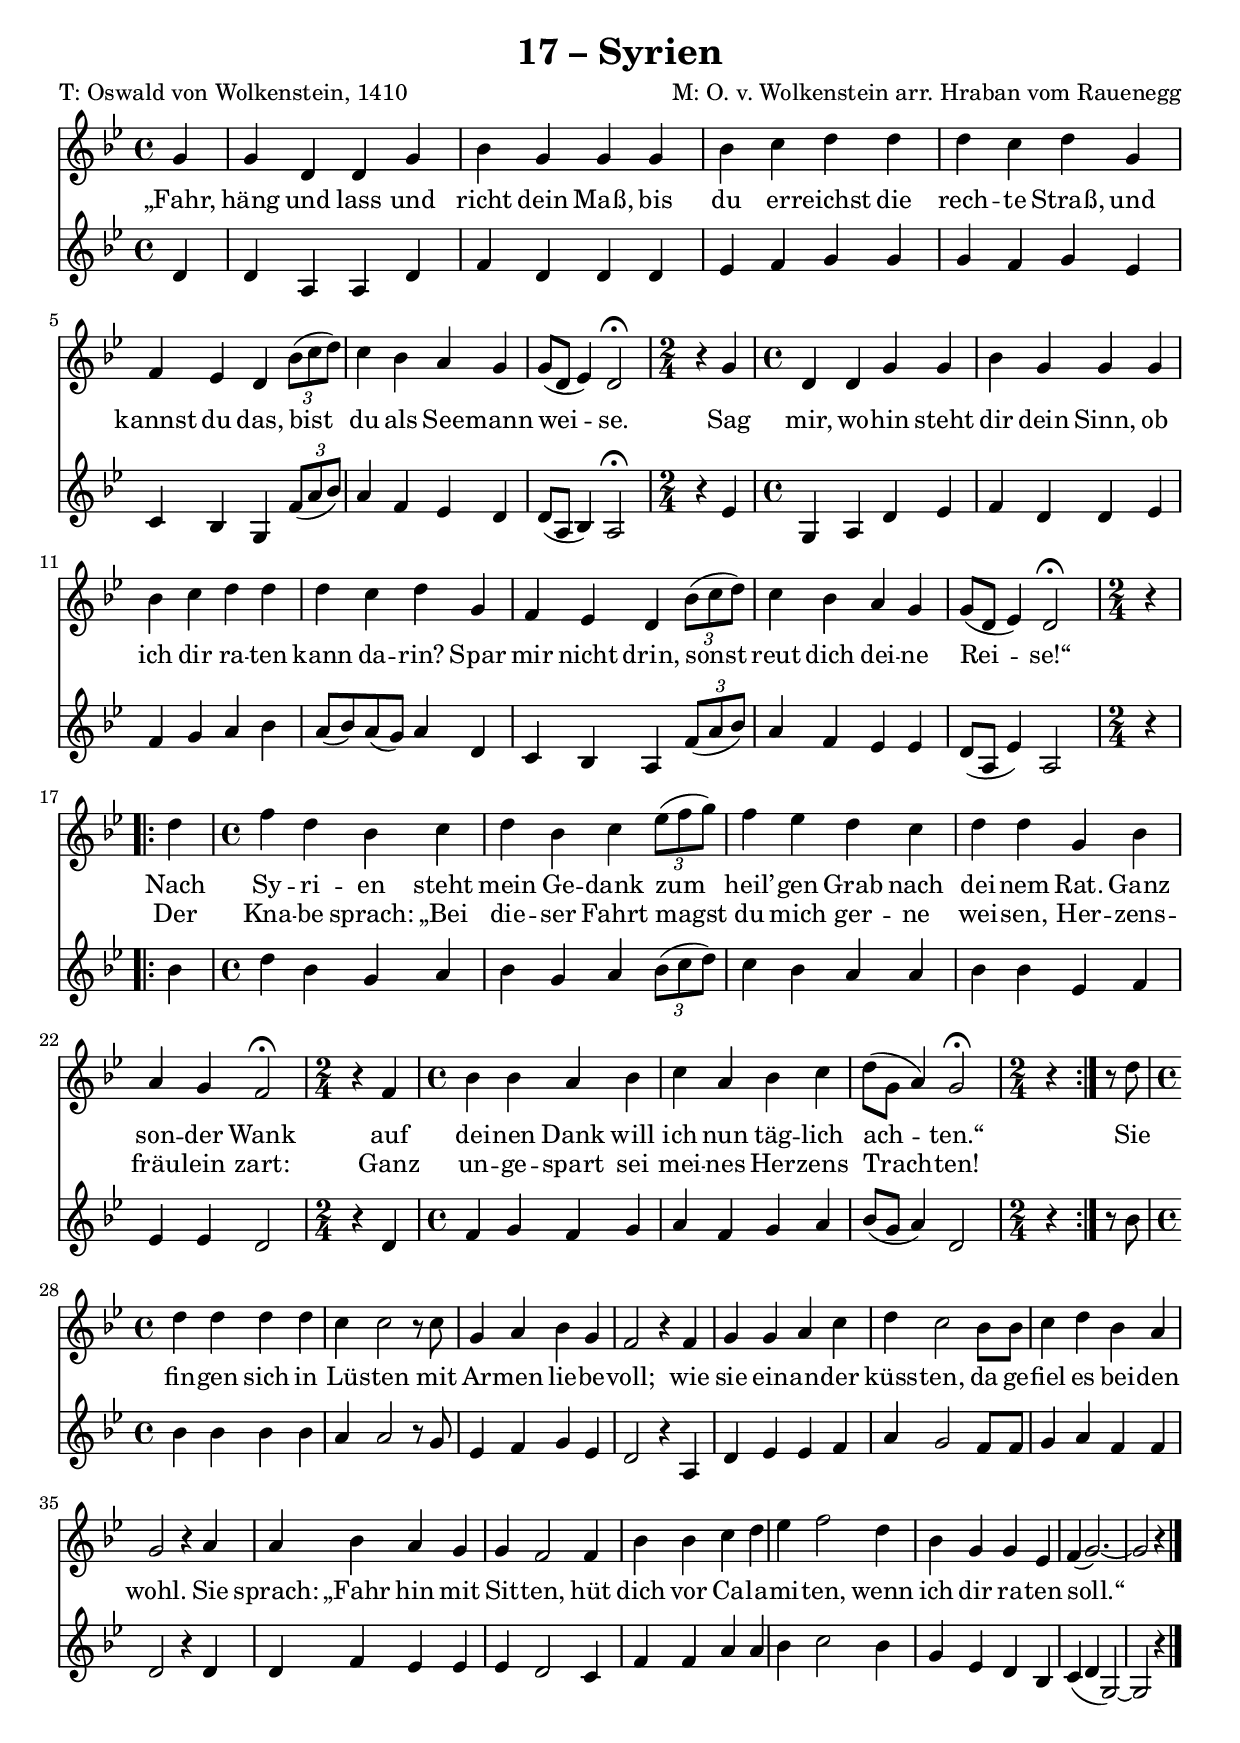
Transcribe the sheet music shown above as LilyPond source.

\version "2.8.1"
%#(ly:set-option (quote no-point-and-click))
%#(set-global-staff-size 18)

\header{
	title = "17 – Syrien"
	poet = "T: Oswald von Wolkenstein, 1410"
	composer = "M: O. v. Wolkenstein arr. Hraban vom Rauenegg"
%	instrument = "2 voc + git"
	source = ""
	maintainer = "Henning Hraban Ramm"
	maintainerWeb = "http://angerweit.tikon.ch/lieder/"
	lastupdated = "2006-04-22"
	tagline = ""
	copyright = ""
}

global = {
	\clef treble
	\key g \minor
	\time 4/4
}

akkorde = \chordmode {
}

dynamics = \relative c {
	r4\mp
}

oberstimme = \relative c'' {
	%\voiceOne
	\partial 4 g4
	g d d g |
	bes g g g |
	bes c d d |
	d c d g, |
	f es d \times 2/3 { bes'8( c d) } |
	c4 bes a g |
	g8( d es4) d2\fermata
	\time 2/4
	r4 g
	%
	\time 4/4
	d d g g |
	bes g g g |
	bes c d d |
	d c d g, |
	f es d \times 2/3 { bes'8( c d) } |
	c4 bes a g |
	g8( d es4) d2\fermata
	\partial 4
	\time 2/4
	r4
	%
	\new Voice = "wiederholung"
	\repeat volta 2 {
		\partial 4 d'4
		\time 4/4
		f d bes c |
		d bes c \times 2/3 { es8( f g) } |
		f4 es d c |
		d d g, bes |
		a g f2\fermata
		\time 2/4
		r4 f
		\time 4/4
		bes4 bes a bes |
		c a bes c |
		d8( g, a4) g2\fermata
		\partial 2.
		\time 2/4
		r4
	}
	\partial 4
	r8 d'
	\time 4/4
	d4 d d d |
	c c2 r8 c8 |
	g4 a bes g |
	f2 r4 f4 |
	g g a c |
	d c2 bes8 bes |
	c4 d bes a |
	g2 r4 a |
	a bes a g |
	g f2 f4 |
	bes bes c d |
	es f2 d4 |
	bes g g es |
	f( g2.~)
	\partial 2.
	g2 r4
	\bar "|."
}


unterstimme = \relative c' {
	%\voiceTwo
	\partial 4 d4
	d a a d |
	f d d d |
	es f g g |
	g f g es |
	c bes g \times 2/3 {f'8( a bes)} |
	a4 f es d |
	d8( a bes4) a2\fermata
	\time 2/4
	r4 es'
	\time 4/4
	g, a d es |
	f d d es |
	f g a bes |
	a8( bes) a( g) a4 d, |
	c bes a \times 2/3 { f'8( a bes)} |
	a4 f es es |
	d8( a es'4) a,2
	\time 2/4
	\partial 4 r4
	\repeat volta 2 {
		\partial 4 bes'4
		\time 4/4
		d bes g a |
		bes g a \times 2/3 { bes8( c d) } |
		c4 bes a a |
		bes bes es, f |
		es es d2 |
		\time 2/4
		r4 d |
		\time 4/4
		f g f g |
		a f g a |
		bes8( g a4) d,2
		\partial 2.
		\time 2/4
		r4
	}
	\partial 4
	r8 bes'
	\time 4/4
	bes4 bes bes bes |
	a a2 r8 g |
	es4 f g es |
	d2 r4 a |
	d es es f |
	a g2 f8 f |
	g4 a f f |
	d2 r4 d |
	d f es es |
	es d2 c4 |
	f f a a |
	bes c2 bes4 |
	g es d bes |
	c( d g,2~)
	\partial 2.
	g2 r4
}

textAlt = \lyricmode {
	%\set stanza = "1. "
}

textNeuI = \lyricmode {
	„Fahr, häng und lass und richt dein Maß,
	bis  du er -- reichst die rech -- te Straß,
	und kannst du das, bist du als See -- mann wei -- se.
	Sag mir, wo -- hin steht dir dein Sinn,
	ob ich dir ra -- ten kann da -- rin?
	Spar mir nicht drin, sonst reut dich dei -- ne Rei -- se!“
	%
	Sie fin -- gen sich in Lü -- sten mit Ar -- men lie -- be -- voll;
	wie sie ein -- an -- der küss -- ten, da ge -- fiel es bei -- den wohl.
	Sie sprach: „Fahr hin mit Sit -- ten, hüt dich vor Ca -- la -- mi -- ten,
	wenn ich dir ra -- ten soll.“
}

textNeuIWa = \lyricmode {
	Der Kna -- be sprach: „Bei die -- ser Fahrt
	magst du mich ger -- ne wei -- sen,
	Her -- zens -- fräu -- lein zart:
	Ganz un -- ge -- spart sei mei -- nes Her -- zens Trach -- ten!
}

textNeuIWb = \lyricmode {
	Nach Sy -- ri -- en steht mein Ge -- dank
	zum heil’ -- gen Grab nach dei -- nem Rat.
	Ganz son -- der Wank auf dei -- nen Dank
	will ich nun täg -- lich ach -- ten.“
}

% Papier-Ausgabe
\score {
	<<
		%\override Score . LyricText #'font-name = #"Gentium"
		%\override Score . BarNumber 
		%    #'break-visibility = #all-invisible
		\context ChordNames {
			%\override ChordNames . ChordName  #'font-name = #"Gentium"
			\germanChords
			\set chordChanges = ##t
			\akkorde
		}
		\context Staff = Oben <<
			\global
			\context Voice = "eins" \oberstimme
		>>
		\new Lyrics \lyricsto eins { \textNeuI }
		\new Lyrics \lyricsto wiederholung { \textNeuIWa }
		\context Lyrics \lyricsto wiederholung { \textNeuIWb }
		% \new Lyrics \lyricsto eins { \textAlt }
		\context Staff = Unten <<
			\global
			\context Voice = "zwei" \unterstimme
		>>
	>>
	\layout { 
		indent = 0\cm
		%linewidth = 123\mm
	}
}

% MIDI
\score {
	\unfoldRepeats {
		<<
			\context Staff = chords <<
				\set Staff.midiInstrument = "fx 4 (atmosphere)"
				\context Voice = chords {
					<< \dynamics \akkorde >>
				}
			>>
			\context Staff = ober <<
				\set Staff.midiInstrument = "violin"
				\context Voice = ober \oberstimme
			>>
			\context Staff = unter <<
				\set Staff.midiInstrument = "viola"
				\context Voice = unter \unterstimme
			>>
		>>
	}
	\midi{ \tempo 4=120 }
}

%%% Local Variables:
%%% coding: utf-8
%%% End:

